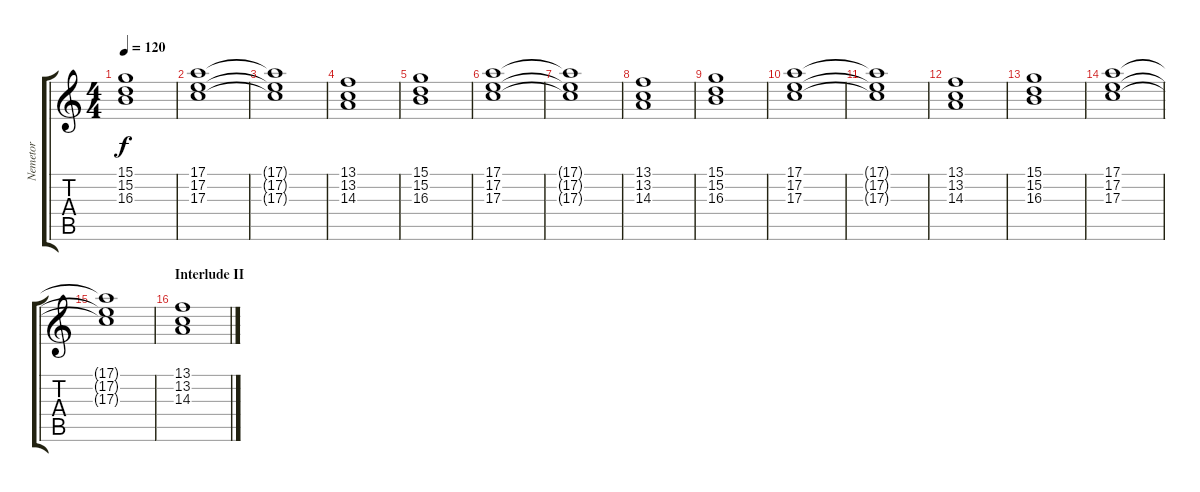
\track ("Nemetor" "Nemetor") {instrument stringensemble1}
\staff {score tabs}
\tuning (E4 B3 G3 D3 A2 E2) {hide}
\ts (4 4)
\tempo 120
\clef g2
\ks c
(15.1 15.2 16.3).1{dy f} |
(17.1 17.2 17.3).1 |
(17.1{t} 17.2{t} 17.3{t}).1 |
(13.1 13.2 14.3).1 |
(15.1 15.2 16.3).1 |
(17.1 17.2 17.3).1 |
(17.1{t} 17.2{t} 17.3{t}).1 |
(13.1 13.2 14.3).1 |
(15.1 15.2 16.3).1 |
(17.1 17.2 17.3).1 |
(17.1{t} 17.2{t} 17.3{t}).1 |
(13.1 13.2 14.3).1 |
(15.1 15.2 16.3).1 |
(17.1 17.2 17.3).1 |
(17.1{t} 17.2{t} 17.3{t}).1 |
\section ("" "Interlude II")
(13.1 13.2 14.3).1
